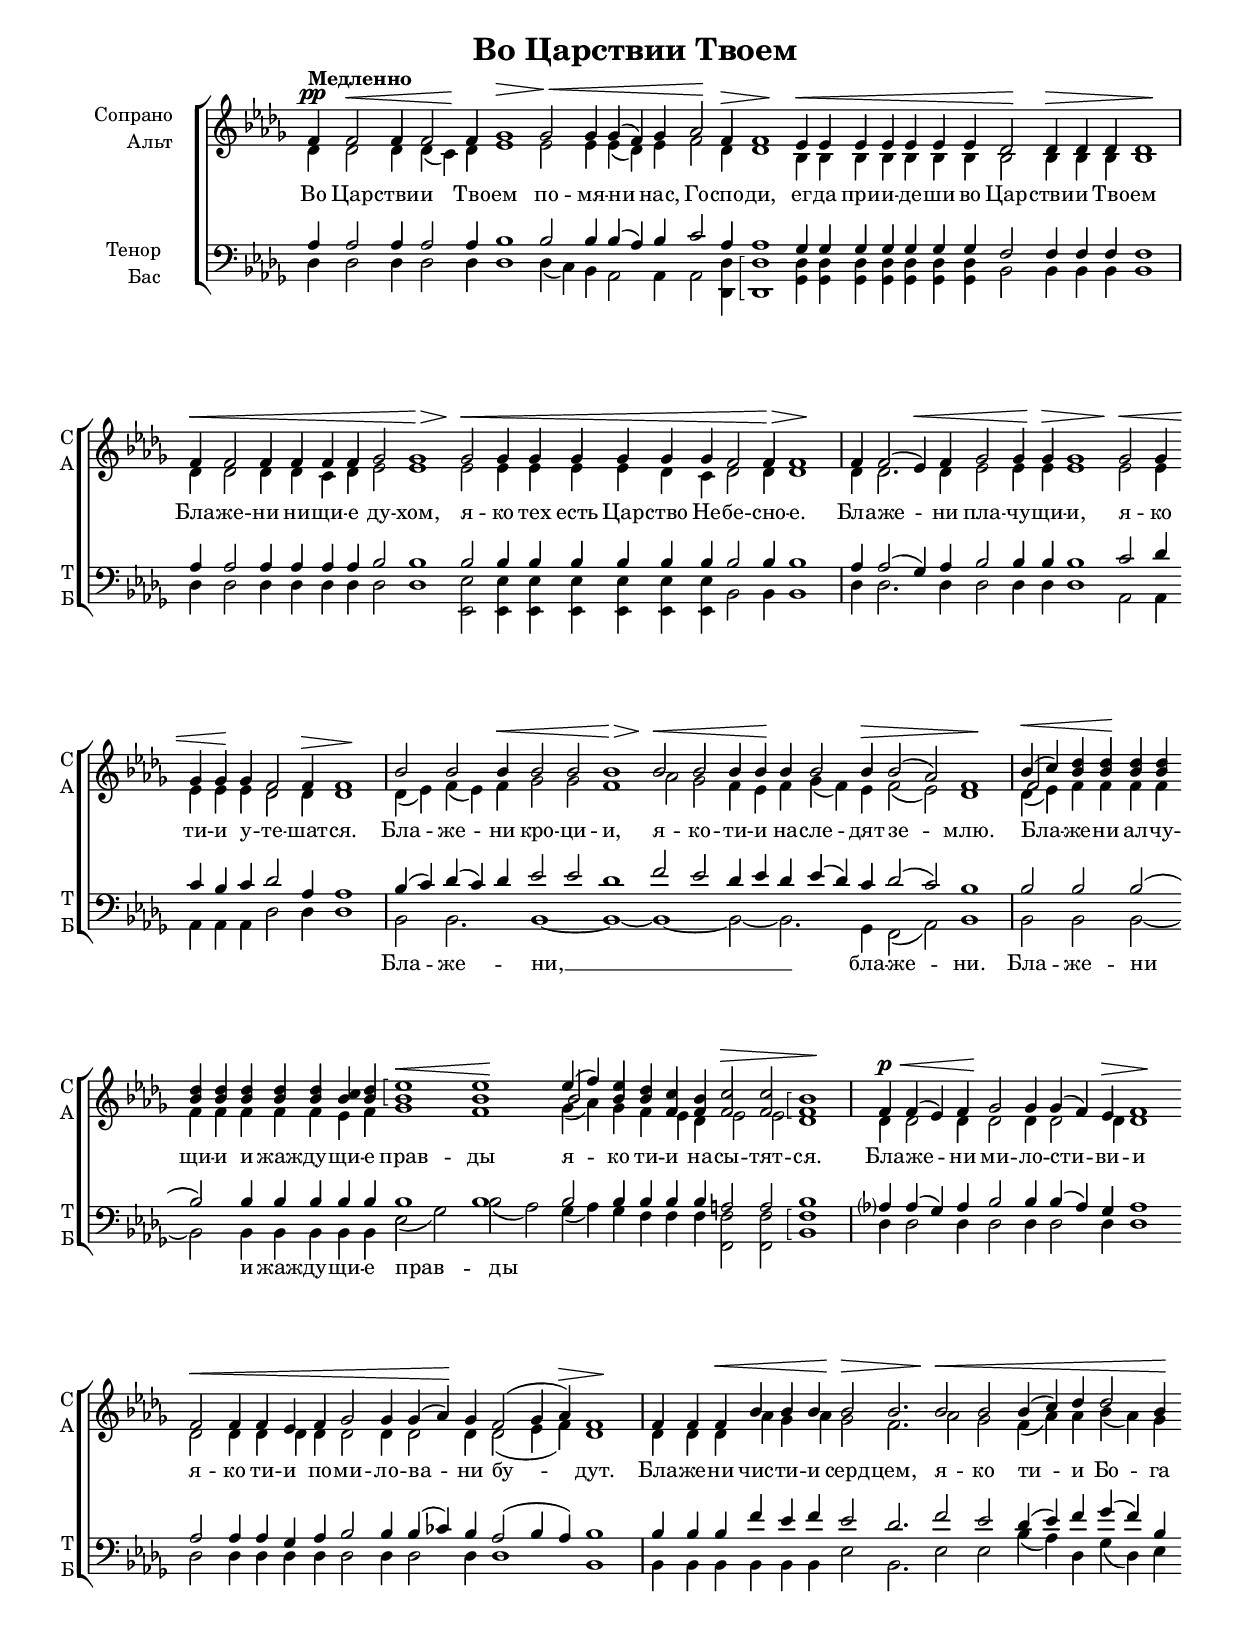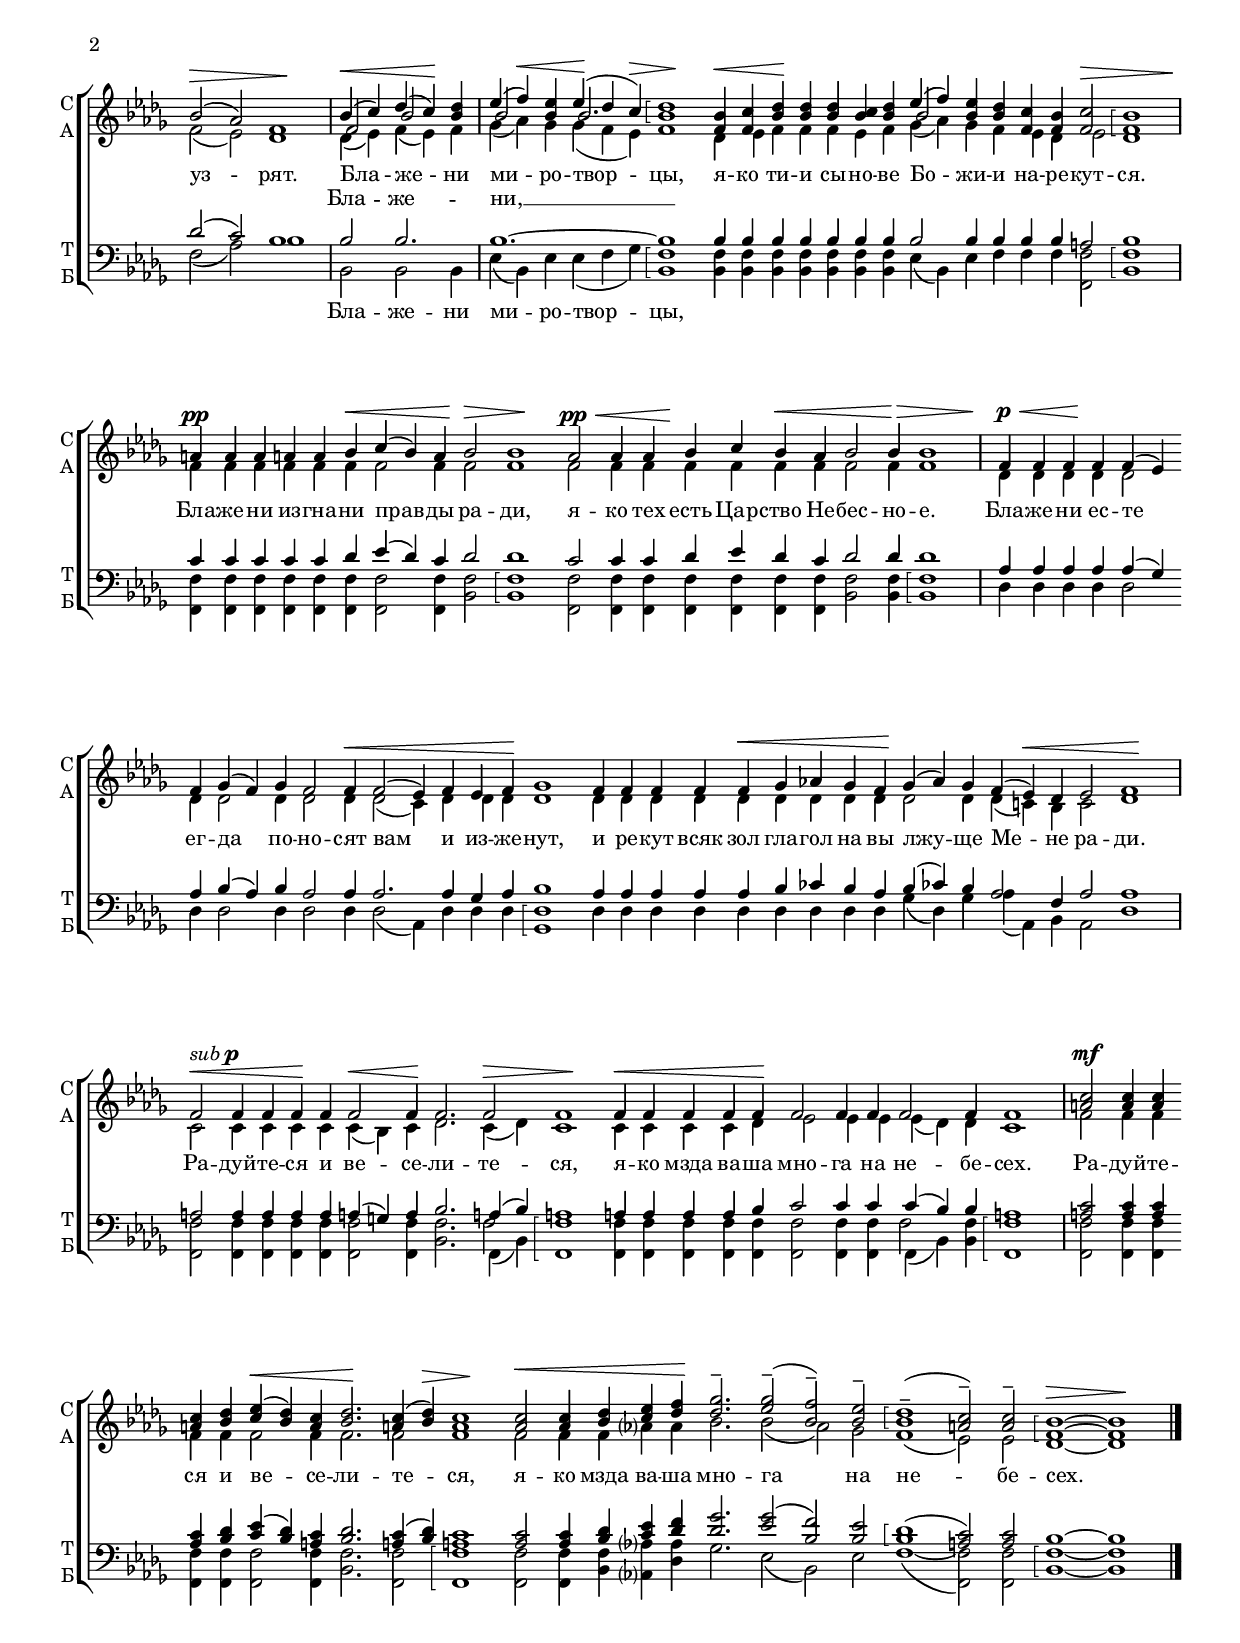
\version "2.18.2"

% закомментируйте строку ниже, чтобы получался pdf с навигацией
#(ly:set-option 'point-and-click #f)
#(ly:set-option 'midi-extension "mid")
#(set-default-paper-size "a4")
#(set-global-staff-size 17)

\header {
  title = "Во Царствии Твоем"
  %composer = "Composer"
  % Удалить строку версии LilyPond 
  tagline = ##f
}

global = {
  \key bes \minor
  \time 4/4
  \numericTimeSignature
  \autoBeamOff
}

%make visible number of every 2-nd bar
secondbar = {
  \override Score.BarNumber.break-visibility = #end-of-line-invisible
  \set Score.barNumberVisibility = #(every-nth-bar-number-visible 2)
}

%use this as temporary line break
abr = { \break }

% uncommend next line when finished
abr = {}

%опциональный разрыв
pbr = { \bar "" }

cb = { \cadenzaOn }
ce = { \cadenzaOff }
cd = { \ce \bar "|" \cb }

%once hide accidental (runaround for cadenza
nat = { \once \hide Accidental }

sopvoice = \relative c' {
  \global
  \dynamicUp
  \tempo "Медленно"
  \secondbar  
  \arpeggioBracket
  \cb f4\pp f2\< f4 f2 \pbr f4\! ges1\> ges2\< ges4 ges4( f) \pbr ges4 aes2\! \pbr \abr
  f4\> f1\! es4\< es es es es es \pbr es des2\! des4\> des des des1\! \cd \abr
  f4\< f2 f4 f f f \pbr ges2 ges1\> \pbr ges2\< ges4 ges ges \pbr \abr
  ges ges \pbr ges f2 f4\> f1\! \cd f4 f2( es4)\< f \pbr ges2 ges4 \pbr \abr
  ges\> ges1 \pbr ges2\< ges4 \pbr ges4 ges \pbr ges\! f2 f4\> f1\! \cd \abr
  bes2 bes bes4\< \pbr bes2 bes2 bes1\> \pbr bes2\< bes \pbr bes4 bes\! \pbr \abr
  
  bes4 bes2 bes4\> \pbr bes2( as) f1\! \cd << { bes4\<( c) } \new Voice {\voiceThree f,2 } >> <bes des>4 q\! \pbr q q \pbr \abr
  q q \pbr q \pbr q q <bes c> <bes des> \pbr <bes es>1\<\arpeggio q\! \pbr \abr
  << {es4( f)} \new Voice {\voiceThree bes,2 } >> <bes es>4 \pbr <bes des> <c f,> \pbr <bes f> <c f,>2\> q <bes f>1\arpeggio\! \cd \abr
  f4\p\< f( es) f \pbr ges2\! ges4 ges( f) es\> f1\! \pbr f2\< f4 \pbr \abr
  f es \pbr f ges2 ges4 ges( as)\! ges \pbr f2( ges4 as)\> f1\! \cd \abr
  f4 f f\< \pbr bes bes bes \pbr bes2\> bes2. \pbr bes2\< bes \pbr \abr
  
  bes4( c) des \pbr des2 bes4\! \pbr bes2\>( as) f1\! \cd
    << {bes4(\< c) des( c)\!} \new Voice {\voiceThree f,2 bes } >> <des bes>4 \cd
  << {es4( f)\<} \new Voice {\voiceThree bes,2 } >> <bes es>4 << {es4(\! des c)\>} \new Voice {\voiceThree bes2. } >>
    <bes des>1\arpeggio\! \pbr
  <bes f>4\< <c f,> <des bes>\! q \pbr q <c bes>
 <des bes> << {es4( f)} \new Voice {\voiceThree bes,2 } >> <es bes>4 <des bes> \pbr <c f,> <bes f> <c f,>2\> <bes f>1\arpeggio \cd
   a4\pp a a \pbr \abr
 a!4 a bes\< \pbr c( bes) a \pbr bes2\> bes1\! \pbr a2\pp\< a4 a \pbr bes\! \pbr \abr
 c bes\< \pbr a bes2 bes4\> bes1 \cd f4\p\< f f \pbr f\! f( es) \pbr \abr
 f ges( f) \pbr ges f2 f4\< \pbr f2( es4) \pbr f4 es f\! \pbr \abr
 
 ges1 \pbr f4 f f \pbr f f\< \pbr ges as \pbr ges f \pbr ges\!( as) ges \pbr \abr
 f( es)\< des \pbr es2 f1\! \cd f2^\markup{\italic "sub" \dynamic p}\< f4 f f\! \pbr f \pbr \abr
 f2\< f4\! f2. \pbr f2\> f1\! \pbr f4\< f f \pbr f f\! \pbr \abr
 f2 f4 \pbr f f2  f4 f1 \cd  <a c>2\mf q4 q \pbr \abr
 <a! c> <bes des> \pbr <c es>(\< <bes des>) <a c> <bes des>2.\! <a! c>4( <bes des>)\> <a c>1\! \pbr q2\< q4 \pbr \abr
 <bes des> <c es> <des f> \pbr <des ges>2.--\! <es ges>2--( <bes f'>)-- \pbr <bes es>-- <bes des>1--\arpeggio(
   <a c>2)-- q-- <f bes>1\arpeggio\>~ q\! \ce \bar "|."
}


altvoice = \relative c' {
  \global
  \dynamicUp  
  des4 des2 des4 des( c) des es1 es2 es4 es( des) es f2 des4 des1
  bes4 bes bes bes bes bes bes bes2 bes4 bes bes bes1
  des4 des2 des4 des c des es2 es1 es2 es4 es es es des c des2 des4 des1
  des4 des2. des4 es2 es4 es es1
  es2 es4 es es es des2 des4 des1
  des4( es) f( es) f ges2 ges f1
  as2 ges f4 es f ges( f) es f2( es) des1
  des4( es) f4 f f f f f f f f es f ges1 f
  ges4( as) ges f es des es2 es des1
  des4 des2 des4 des2 des4 des2 des4 des1 
  des2 des4 des des des des2 des4 des2 des4 des2( es4 f) des1
  des4 des des as' ges as ges2 f2. 
  as2 ges f4( as) as bes( as) ges f2( es) des1
  des4( es) f( es) f ges( as) ges ges( f es) f1
  des4 es f f f es f ges( as) ges f es des es2 des1
  f4 f f f f f f2 f4 f2 f1
  f2 f4 f f f f f f2 f4 f1
  des4 des des des des2 des4 des2 des4 des2 des4 des2( c4) des des des des1
  des4 des des des des des des des des des2 des4 des( c!) bes c2 des1
  c2 c4 c c c c( bes) c des2. c4( des) c1 c4 c c c des
  es2 es4 es es( des) des c1
  f2 f4 f f f f2 f4 f2. f2 f1
  f2 f4 f as? as bes2. bes2( as) ges f1( es2) es des1~ des
}


tenorvoice = \relative c' {
  \global
  \dynamicUp 
  \arpeggioBracket
  as4 as2 as4 as2 as4 bes1 bes2 bes4 bes( as) bes c2 as4 as1
  ges4 ges ges ges ges ges ges f2 f4 f f f1
  as4 as2 as4 as as as bes2 bes1 bes2 bes4 bes bes bes bes bes bes2 bes4 bes1
  as4 as2( ges4) as bes2 bes4 bes bes1 c2 des4 c bes c des2 as4 as1
  bes4( c) des( c) des es2 es des1 f2 es des4 es des es( des) c des2( c) bes1
  bes2 bes bes( bes) bes4 bes bes bes bes bes1 bes bes2 bes4 bes bes bes a2 a bes1
  as?4 as( ges) as bes2 bes4 bes( as) ges as1 as2 as4 as ges as bes2 bes4 bes( ces) bes as2( bes4 as) bes1
  bes4 bes bes f' es f es2 des2. f2 es des4( es) f ges( f) bes, des2( \nat c) bes1
  bes2 bes2. bes1.~ bes1 bes4 bes bes bes bes bes bes bes2 bes4 bes bes bes a2 bes1
  c4 c c c c des es( des) c des2 des1 c2 c4 c des es des c des2 des4 des1
  \nat as4 as as as as( ges) as bes( as) bes as2 as4 as2. as4 ges as bes1
  as4 as as as as bes ces bes as bes( ces!) bes as2 f4 as2 as1
  a2 a4 a a a a!( g) a bes2. a!4( bes) a!1 a!4 a a a bes \nat c2 c4 c c( bes) bes a!1
  <a! c>2 <a c>4 q q <bes des> <c es>( <bes des>) <a! c> <bes des>2.
    <a! c>4( <bes des>) <a! c>1 <a c>2 q4 <bes des> <c es> <des f> <des ges>2.
    <es ges>2( <bes f'>) <bes es> <bes des>1(\arpeggio <a! c>2) <a c> bes1~ bes
}


bassvoice = \relative c {
  \global
  \dynamicUp
  des4 des2 des4 des2 des4 des1 des4( c) bes as2 as4 as2
  <des, des'>4 \arpeggioBracket q1\arpeggio
  <ges des'>4 q q q q q q bes2 bes4 bes bes bes1
  des4 des2 des4 des des des des2 des1
  <es es,>2 q4 q q q q q bes2 bes4 bes1
  des4 des2. des4 des2 des4 des des1 as2 as4 as as as des2 des4 des1
  bes2 bes2. bes1~ bes~ bes~ bes2~ bes2. ges4 f2( as) bes1
  bes2 bes bes~ bes bes4 bes bes bes bes es2( ges) bes( as)
  ges4( as) ges f f f <f f,>2 q <f bes,>1\arpeggio
  des4 des2 des4 des2 des4 des2 des4 des1 des2 des4 des des des des2 des4 des2 des4 des1 bes
  bes4 bes bes bes bes bes es2 bes2. es2 es bes'4( as) des, ges( des) es f2( as) bes1
  bes,2 bes bes4 es( bes) es es( f ges) <f bes,>1\arpeggio q4 q q q q q q es( bes) es f f f <f f,>2 <f bes,>1\arpeggio
  <f f,>4 q q q q q q2 q4 <f bes,>2 q1\arpeggio <f f,>2 q4 q q q q q <f bes,>2 q4 q1\arpeggio
  des4 des des des des2 des4 des2 des4 des2 des4 des2( as4) des des des <des ges,>1\arpeggio
  des4 des des des des des des des des ges( des) ges as( as,) bes as2 des1
  <f f,>2 q4 q q q q2 q4 <f bes,>2. << {f,4( bes)} \new Voice {\voiceFour f'2 } >> <f f,>1\arpeggio
  q4 q q q q q2 q4 q << {f,4( bes)} \new Voice {\voiceFour f'2 } >> <f bes,>4 <f f,>1\arpeggio
  <f f,>2 q4 q q q q2 q4 <f bes,>2. <f f,>2 q1\arpeggio q2 q4
  <f bes,>4 <as? as,?> <as des,> \nat ges2. es2( bes) es f1~( <f f,>2) q <f bes,>1\arpeggio~ q
}

lyricscore = \lyricmode {
  Во Цар -- стви -- и Тво -- ем по -- мя -- ни нас, Го --
  спо -- ди, ег -- да при -- и -- де -- ши во Цар -- стви -- и Тво -- ем
  Бла -- же -- ни ни -- щи -- е ду -- хом, я -- ко тех есть
  Цар -- ство Не -- бе -- сно -- е. Бла -- же -- ни пла -- чу -- 
  щи -- и, я -- ко ти -- и у -- те -- шат -- ся.
  Бла -- же -- ни кро -- ци -- и, я -- ко -- ти -- и
  на -- сле -- дят зе -- млю. Бла -- же -- ни ал -- чу --
  щи -- и и жаж -- ду -- щи -- е прав -- ды
  я -- ко ти -- и на -- сы -- тят -- ся.
  Бла -- же -- ни ми -- ло -- сти -- ви -- и я -- ко
  ти -- и по -- ми -- ло -- ва -- ни бу -- дут.
  Бла -- же -- ни чис -- ти -- и серд -- цем, я -- ко
  ти -- и Бо -- га уз -- рят. Бла -- же -- ни
  ми -- ро -- твор -- цы, я -- ко ти -- и сы -- но --
  ве Бо -- жи -- и на -- ре -- кут -- ся. Бла -- же -- ни
  из -- гна -- ни прав -- ды ра -- ди, я -- ко тех есть
  Цар -- ство Не -- бес -- но -- е. Бла -- же -- ни ес -- те
  ег -- да по -- но -- сят вам и из -- же --
  нут, и ре -- кут всяк зол гла -- гол на вы лжу -- ще
  Ме -- не ра -- ди. Ра -- дуй -- те -- ся и
  ве -- се -- ли -- те -- ся, я -- ко мзда ва -- ша
  мно -- га на не -- бе -- сех. Ра -- дуй -- те --
  ся и ве -- се -- ли -- те -- ся, я -- ко
  мзда ва -- ша мно -- га на не -- бе -- сех.
}

lyricsbass = \lyricmode {
  \repeat unfold 58 \skip 4
  Бла -- же -- ни, __ бла -- же -- ни. Бла -- же -- ни
  и жаж -- ду -- щи -- е прав -- ды
  \repeat unfold 43 \skip 4
  Бла -- же -- ни ми -- ро -- твор -- цы,
}

lyricstenor = \lyricmode {
  \repeat unfold 126 \skip 4
  Бла -- же -- ни, __
}

\bookpart {
  \paper {
    top-margin = 15
    left-margin = 15
    right-margin = 10
    bottom-margin = 15
    indent = 20
    %ragged-bottom = ##f
    ragged-last-bottom =  ##f
  }
  \score {
    %  \transpose c bes {
    \new ChoirStaff <<
      \new Staff = "upstaff" \with {
        instrumentName = \markup { \right-column { "Сопрано" "Альт"  } }
        shortInstrumentName = \markup { \right-column { "С" "А"  } }
        midiInstrument = "voice oohs"
      } <<
        \new Voice = "soprano" { \voiceOne \sopvoice }
        \new Voice  = "alto" { \voiceTwo \altvoice }
      >> 
      
      \new Lyrics = "sopranos"
      \new Lyrics = "tenor"

      % or: \new Lyrics \lyricsto "soprano" { \lyricscore }
      % alternative lyrics above up staff
      %\new Lyrics \with {alignAboveContext = "upstaff"} \lyricsto "soprano" \lyricst
      
      \new Staff = "downstaff" \with {
        instrumentName = \markup { \right-column { "Тенор" "Бас" } }
        shortInstrumentName = \markup { \right-column { "Т" "Б" } }
        midiInstrument = "voice oohs"
      } <<
        \new Voice = "tenor" { \voiceOne \clef bass \tenorvoice }
        \new Voice = "bass" { \voiceTwo \bassvoice }
      >>
      
      \new Lyrics = "bass"
      \context Lyrics = "sopranos" {
        \lyricsto "soprano" {
          \lyricscore
        }
      }
      \context Lyrics = "bass" {
        \lyricsto "bass" {
          \lyricsbass
        }
      }
      \context Lyrics = "tenor" {
        \lyricsto "tenor" {
          \lyricstenor
        }
      }
    >>
    %  }  % transposeµ
    \layout { 
      \context {
        \Score
      }
      \context {
        \Staff
        % удаляем обозначение темпа из общего плана
          \remove "Time_signature_engraver"
          \remove "Bar_number_engraver"
      }
      %Metronome_mark_engraver
    }
    \midi {
      \tempo 4=160
    }
  }
}
